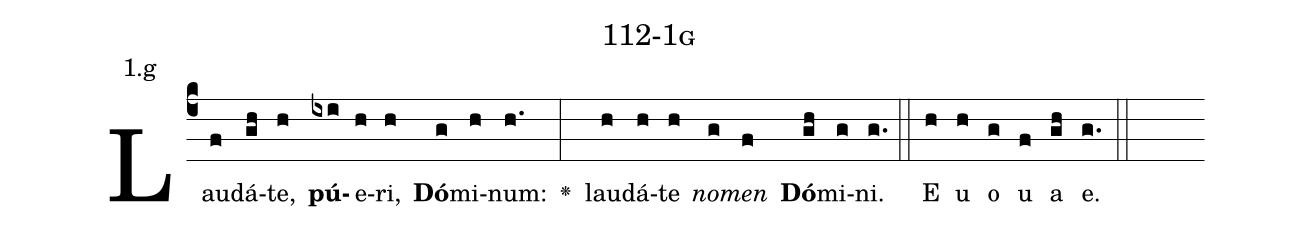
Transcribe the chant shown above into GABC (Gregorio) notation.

name: 112-1g;
annotation: 1.g;
%%
(c4)Lau(f)dá(gh)te,(h) <b>pú</b>(ixi)e(h)ri,(h) <b>Dó</b>(g)mi(h)num:(h.) <v>\greheightstar</v>(:) lau(h)dá(h)te(h) <i>no</i>(g)<i>men</i>(f) <b>Dó</b>(gh)mi(g)ni.(g.) (::) E(h) u(h) o(g) u(f) a(gh) e.(g.) (::)
